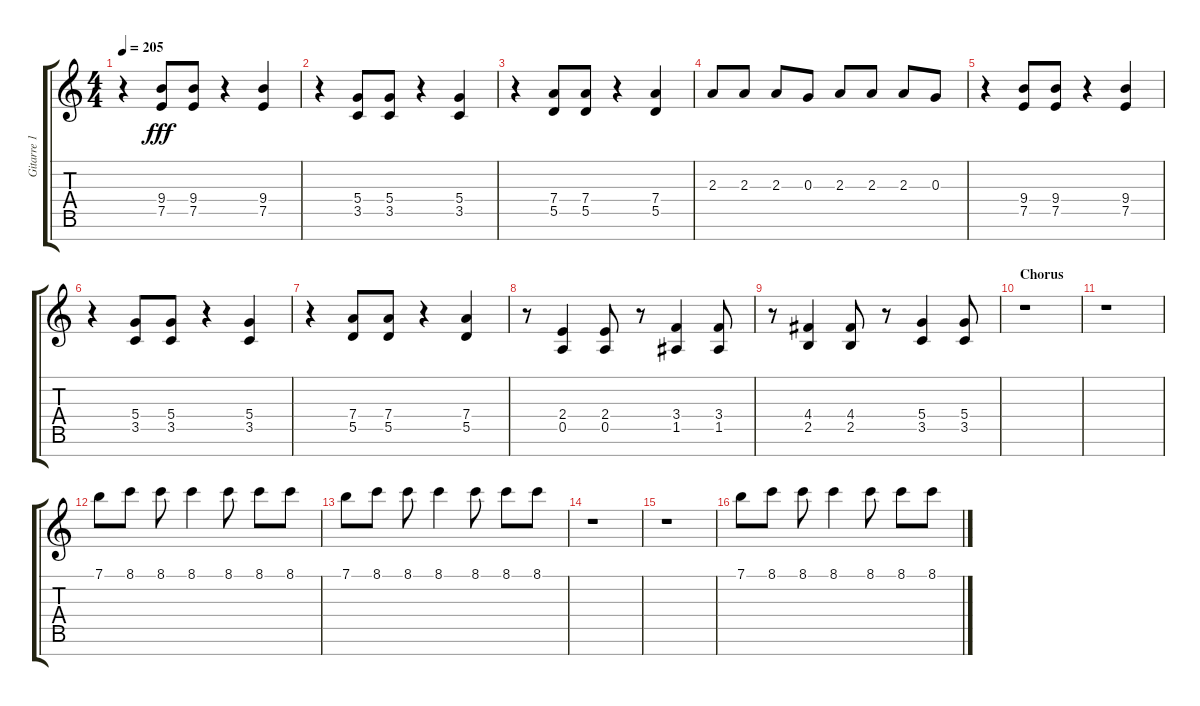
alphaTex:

\track ("Gitarre 1 - Farin Urlaub" "Gitarre 1 ") {instrument distortionguitar}
\staff {score tabs}
\tuning (E4 B3 G3 D3 A2 E2 B1) {hide}
\ts (4 4)
\tempo 205
\clef g2
\ks c
r.4{dy fff} (9.4 7.5).8 (9.4 7.5).8 r.4 (9.4 7.5).4 |
r.4 (5.4 3.5).8 (5.4 3.5).8 r.4 (5.4 3.5).4 |
r.4 (7.4 5.5).8 (7.4 5.5).8 r.4 (7.4 5.5).4 |
2.3.8 2.3.8 2.3.8 0.3.8 2.3.8 2.3.8 2.3.8 0.3.8 |
r.4 (9.4 7.5).8 (9.4 7.5).8 r.4 (9.4 7.5).4 |
r.4 (5.4 3.5).8 (5.4 3.5).8 r.4 (5.4 3.5).4 |
r.4 (7.4 5.5).8 (7.4 5.5).8 r.4 (7.4 5.5).4 |
r.8 (2.4 0.5).4 (2.4 0.5).8 r.8 (3.4 1.5).4 (3.4 1.5).8 |
r.8 (4.4 2.5).4 (4.4 2.5).8 r.8 (5.4 3.5).4 (5.4 3.5).8 |
\section ("" "Chorus")
r.1 |
r.1 |
7.1.8 8.1.8 8.1.8 8.1.4 8.1.8 8.1.8 8.1.8 |
7.1.8 8.1.8 8.1.8 8.1.4 8.1.8 8.1.8 8.1.8 |
r.1 |
r.1 |
7.1.8 8.1.8 8.1.8 8.1.4 8.1.8 8.1.8 8.1.8
